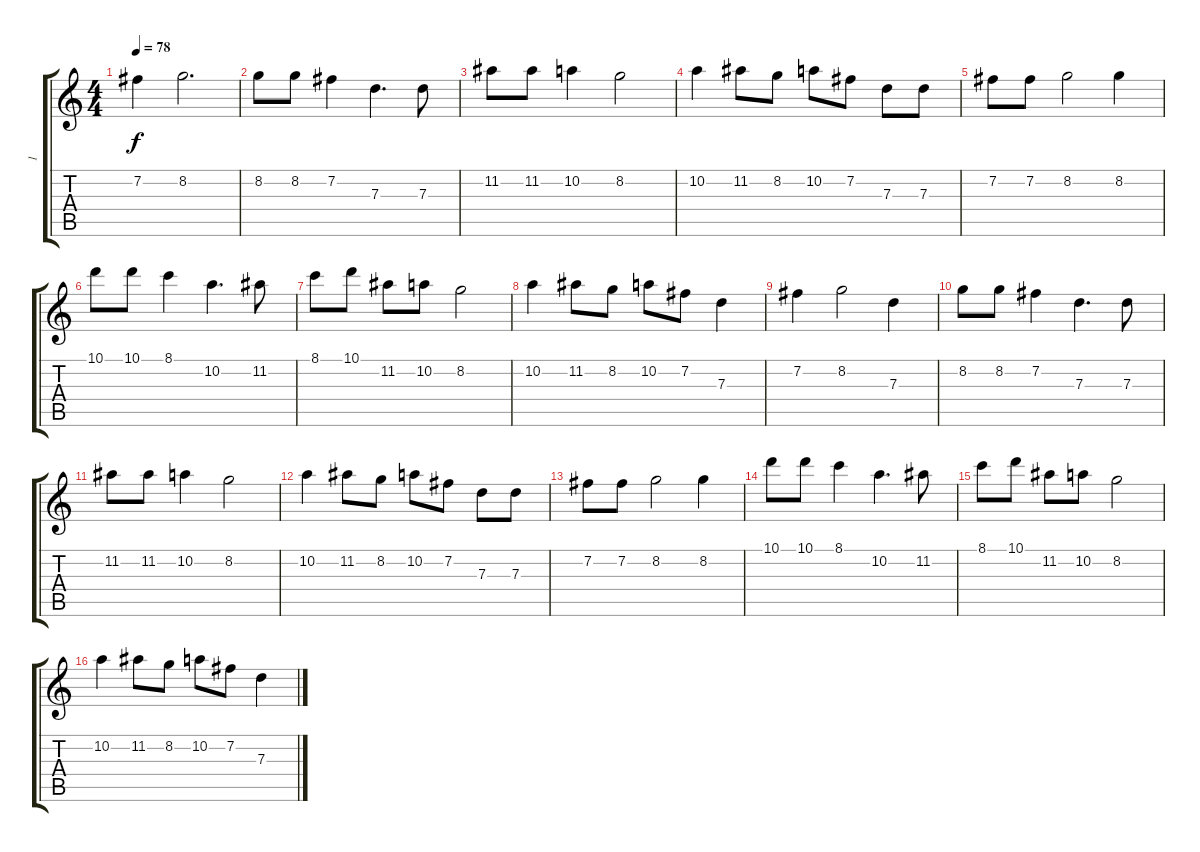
\track ("1" "1") {instrument distortionguitar}
\staff {score tabs}
\tuning (E4 B3 G3 D3 A2 E2) {hide}
\ts (4 4)
\tempo 78
\clef g2
\ks c
7.2.4{dy f} 8.2.2{d} |
8.2.8 8.2.8 7.2.4 7.3.4{d} 7.3.8 |
11.2.8 11.2.8 10.2.4 8.2.2 |
10.2.4 11.2.8 8.2.8 10.2.8 7.2.8 7.3.8 7.3.8 |
7.2.8 7.2.8 8.2.2 8.2.4 |
10.1.8 10.1.8 8.1.4 10.2.4{d} 11.2.8 |
8.1.8 10.1.8 11.2.8 10.2.8 8.2.2 |
10.2.4 11.2.8 8.2.8 10.2.8 7.2.8 7.3.4 |
7.2.4 8.2.2 7.3.4 |
8.2.8 8.2.8 7.2.4 7.3.4{d} 7.3.8 |
11.2.8 11.2.8 10.2.4 8.2.2 |
10.2.4 11.2.8 8.2.8 10.2.8 7.2.8 7.3.8 7.3.8 |
7.2.8 7.2.8 8.2.2 8.2.4 |
10.1.8 10.1.8 8.1.4 10.2.4{d} 11.2.8 |
8.1.8 10.1.8 11.2.8 10.2.8 8.2.2 |
10.2.4 11.2.8 8.2.8 10.2.8 7.2.8 7.3.4
